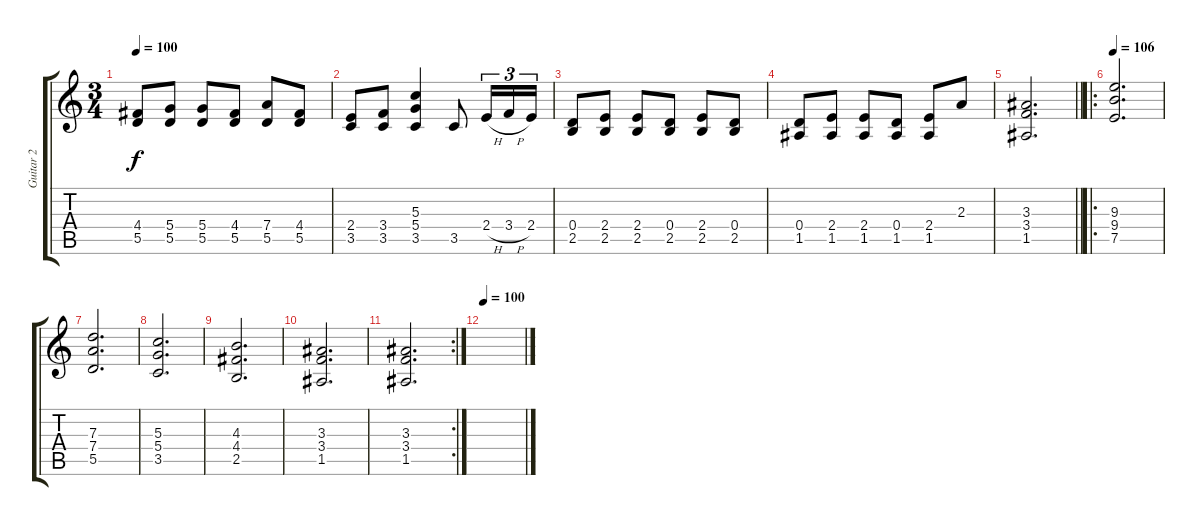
\track ("Guitar 2" "Guitar 2") {instrument distortionguitar}
\staff {score tabs}
\tuning (E4 B3 G3 D3 A2 E2) {hide}
\ts (3 4)
\tempo 100
\clef g2
\ks c
(4.4 5.5).8{dy f} (5.4 5.5).8 (5.4 5.5).8 (4.4 5.5).8 (7.4 5.5).8 (4.4 5.5).8 |
(2.4 3.5).8 (3.4 3.5).8 (5.3 5.4 3.5).4 3.5.8 2.4{h}.16{tu (3 2)} 3.4{h}.16{tu (3 2)} 2.4.16{tu (3 2)} |
(0.4 2.5).8 (2.4 2.5).8 (2.4 2.5).8 (0.4 2.5).8 (2.4 2.5).8 (0.4 2.5).8 |
(0.4 1.5).8 (2.4 1.5).8 (2.4 1.5).8 (0.4 1.5).8 (2.4 1.5).8 2.3.8 |
\barLineRight lightlight
(3.3 3.4 1.5).2{d} |
\ro
\tempo 106
(9.3 9.4 7.5).2{d} |
(7.3 7.4 5.5).2{d} |
(5.3 5.4 3.5).2{d} |
(4.3 4.4 2.5).2{d} |
(3.3 3.4 1.5).2{d} |
\rc 2
(3.3 3.4 1.5).2{d} |
\tempo 100
